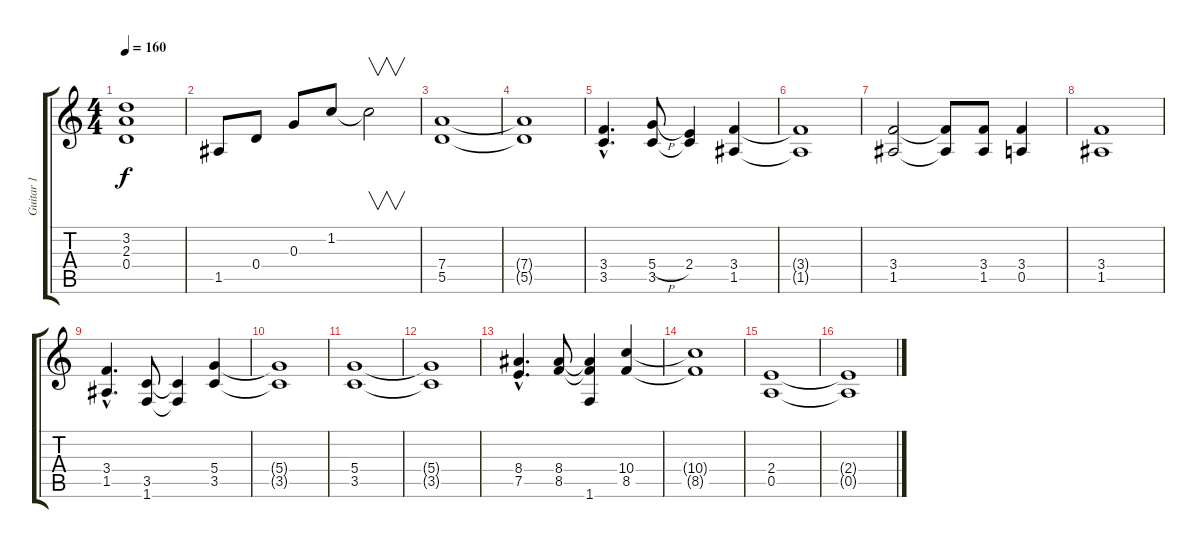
\track ("Guitar 1" "Guitar 1") {instrument overdrivenguitar}
\staff {score tabs}
\tuning (E4 B3 G3 D3 A2 E2) {hide}
\ts (4 4)
\tempo 160
\clef g2
\ks c
(3.2 2.3 0.4).1{dy f} |
1.5.8 0.4.8 0.3.8 1.2.8 1.2{t}.2{v} |
(7.4 5.5).1 |
(7.4{t} 5.5{t}).1 |
(3.4{hac} 3.5{hac}).4{d} (5.4{h} 3.5).8 (2.4 3.5{t}).4 (3.4 1.5).4 |
(3.4{t} 1.5{t}).1 |
(3.4 1.5).2 (3.4{t} 1.5{t}).8 (3.4 1.5).8 (3.4 0.5).4 |
(3.4 1.5).1 |
(3.4{hac} 1.5{hac}).4{d} (3.5 1.6).8 (3.5{t} 1.6{t}).4 (5.4 3.5).4 |
(5.4{t} 3.5{t}).1 |
(5.4 3.5).1 |
(5.4{t} 3.5{t}).1 |
(8.4{hac} 7.5{hac}).4{d} (8.4 8.5).8 (8.4{t} 8.5{t} 1.6).4 (10.4 8.5).4 |
(10.4{t} 8.5{t}).1 |
(2.4 0.5).1 |
(2.4{t} 0.5{t}).1
